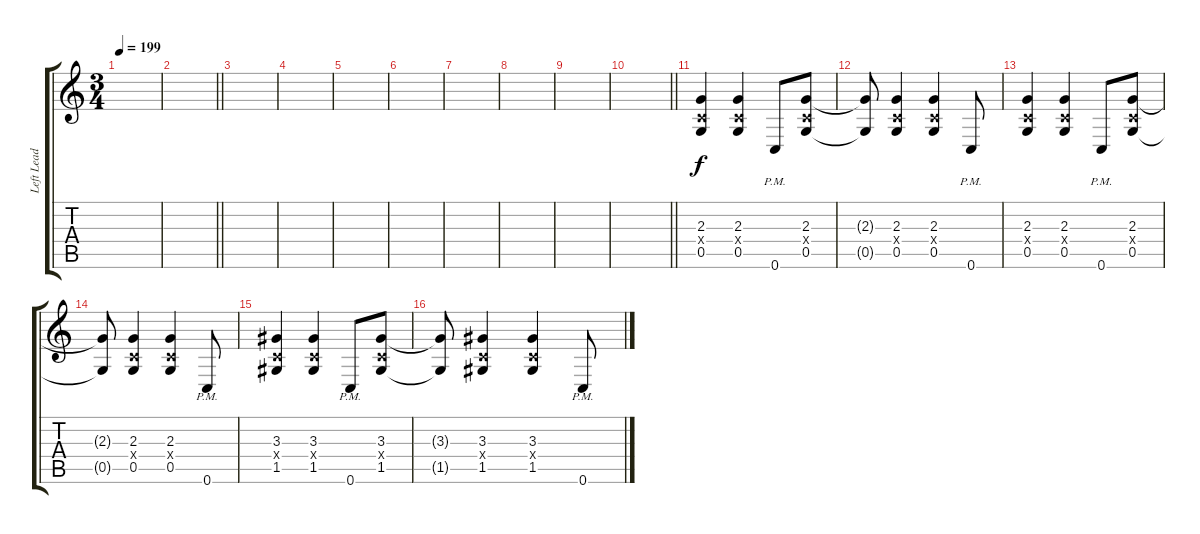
\track ("Left Lead 1" "Left Lead ") {instrument distortionguitar}
\staff {score tabs}
\tuning (D4 A3 F3 C3 G2 C2) {hide}
\ts (3 4)
\tempo 199
\clef g2
\ks c
|
\barLineRight lightlight
|
\section ("" "")
|
|
|
|
|
|
|
\barLineRight lightlight
|
\section ("" "")
(2.3 0.4{x} 0.5).4 (2.3 0.4{x} 0.5).4 0.6{pm}.8 (2.3 0.4{x} 0.5).8 |
(2.3{t} 0.5{t}).8 (2.3 0.4{x} 0.5).4 (2.3 0.4{x} 0.5).4 0.6{pm}.8 |
(2.3 0.4{x} 0.5).4 (2.3 0.4{x} 0.5).4 0.6{pm}.8 (2.3 0.4{x} 0.5).8 |
(2.3{t} 0.5{t}).8 (2.3 0.4{x} 0.5).4 (2.3 0.4{x} 0.5).4 0.6{pm}.8 |
(3.3 0.4{x} 1.5).4 (3.3 0.4{x} 1.5).4 0.6{pm}.8 (3.3 0.4{x} 1.5).8 |
(3.3{t} 1.5{t}).8 (3.3 0.4{x} 1.5).4 (3.3 0.4{x} 1.5).4 0.6{pm}.8
